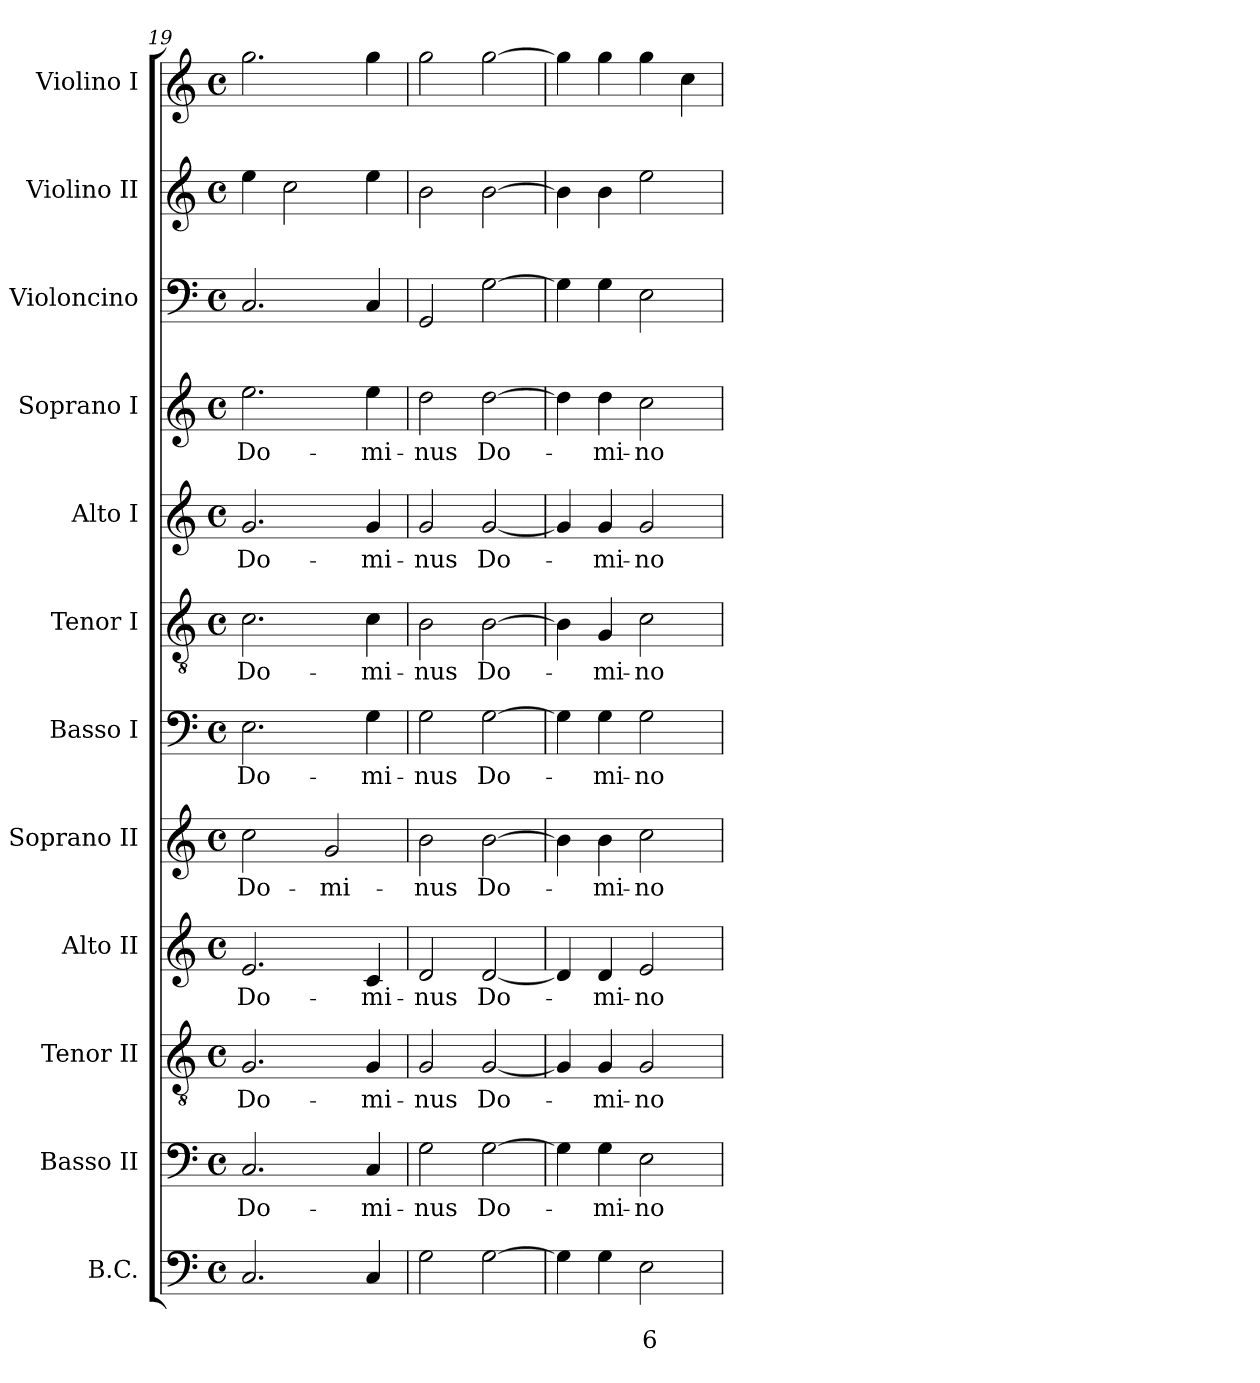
**kern	**text	**text	**kern	**text	**kern	**text	**kern	**text	**kern	**text	**kern	**text	**kern	**text	**kern	**text	**kern	**text	**kern	**kern	**kern
*part12	*part12	*part12	*part11	*part11	*part10	*part10	*part9	*part9	*part8	*part8	*part7	*part7	*part6	*part6	*part5	*part5	*part4	*part4	*part3	*part2	*part1
*staff12	*staff12	*staff12	*staff11	*staff11	*staff10	*staff10	*staff9	*staff9	*staff8	*staff8	*staff7	*staff7	*staff6	*staff6	*staff5	*staff5	*staff4	*staff4	*staff3	*staff2	*staff1
*I"B.C.	*	*	*I"Basso II	*	*I"Tenor II	*	*I"Alto II	*	*I"Soprano II	*	*I"Basso I	*	*I"Tenor I	*	*I"Alto I	*	*I"Soprano I	*	*I"Violoncino	*I"Violino II	*I"Violino I
*I'BC	*	*	*I'B 2	*	*I'T 2	*	*I'A 2	*	*I'S 2	*	*I'B 1	*	*I'T 1	*	*I'A 1	*	*I'S 1	*	*I'Vc.	*I'Vln. II	*I'Vln. I
*clefF4	*	*	*clefF4	*	*clefGv2	*	*clefG2	*	*clefG2	*	*clefF4	*	*clefGv2	*	*clefG2	*	*clefG2	*	*clefF4	*clefG2	*clefG2
*k[]	*	*	*k[]	*	*k[]	*	*k[]	*	*k[]	*	*k[]	*	*k[]	*	*k[]	*	*k[]	*	*k[]	*k[]	*k[]
*C:	*	*	*C:	*	*C:	*	*C:	*	*C:	*	*C:	*	*C:	*	*C:	*	*C:	*	*C:	*C:	*C:
*M4/4	*	*	*M4/4	*	*M4/4	*	*M4/4	*	*M4/4	*	*M4/4	*	*M4/4	*	*M4/4	*	*M4/4	*	*M4/4	*M4/4	*M4/4
*met(c)	*	*	*met(c)	*	*met(c)	*	*met(c)	*	*met(c)	*	*met(c)	*	*met(c)	*	*met(c)	*	*met(c)	*	*met(c)	*met(c)	*met(c)
=19	=19	=19	=19	=19	=19	=19	=19	=19	=19	=19	=19	=19	=19	=19	=19	=19	=19	=19	=19	=19	=19
!	!	!	!	!LO:LY:b	!	!	!	!	!	!	!	!	!	!	!	!	!	!	!	!	!
!	!	!	!	!	!	!LO:LY:b	!	!	!	!	!	!	!	!	!	!	!	!	!	!	!
!	!	!	!	!	!	!	!	!LO:LY:b	!	!	!	!	!	!	!	!	!	!	!	!	!
!	!	!	!	!	!	!	!	!	!	!LO:LY:b	!	!	!	!	!	!	!	!	!	!	!
!	!	!	!	!	!	!	!	!	!	!	!	!LO:LY:b	!	!	!	!	!	!	!	!	!
!	!	!	!	!	!	!	!	!	!	!	!	!	!	!LO:LY:b	!	!	!	!	!	!	!
!	!	!	!	!	!	!	!	!	!	!	!	!	!	!	!	!LO:LY:b	!	!	!	!	!
!	!	!	!	!	!	!	!	!	!	!	!	!	!	!	!	!	!	!LO:LY:b	!	!	!
2.C/	.	.	2.C/	Do-	2.G/	Do-	2.e/	Do-	2cc\	Do-	2.E\	Do-	2.c\	Do-	2.g/	Do-	2.ee\	Do-	2.C/	4ee\	2.gg\
.	.	.	.	.	.	.	.	.	.	.	.	.	.	.	.	.	.	.	.	2cc\	.
!	!	!	!	!	!	!	!	!	!	!LO:LY:b	!	!	!	!	!	!	!	!	!	!	!
.	.	.	.	.	.	.	.	.	2g/	-mi-	.	.	.	.	.	.	.	.	.	.	.
!	!	!	!	!LO:LY:b	!	!	!	!	!	!	!	!	!	!	!	!	!	!	!	!	!
!	!	!	!	!	!	!LO:LY:b	!	!	!	!	!	!	!	!	!	!	!	!	!	!	!
!	!	!	!	!	!	!	!	!LO:LY:b	!	!	!	!	!	!	!	!	!	!	!	!	!
!	!	!	!	!	!	!	!	!	!	!	!	!LO:LY:b	!	!	!	!	!	!	!	!	!
!	!	!	!	!	!	!	!	!	!	!	!	!	!	!LO:LY:b	!	!	!	!	!	!	!
!	!	!	!	!	!	!	!	!	!	!	!	!	!	!	!	!LO:LY:b	!	!	!	!	!
!	!	!	!	!	!	!	!	!	!	!	!	!	!	!	!	!	!	!LO:LY:b	!	!	!
4C/	.	.	4C/	-mi-	4G/	-mi-	4c/	-mi-	.	.	4G\	-mi-	4c\	-mi-	4g/	-mi-	4ee\	-mi-	4C/	4ee\	4gg\
=20	=20	=20	=20	=20	=20	=20	=20	=20	=20	=20	=20	=20	=20	=20	=20	=20	=20	=20	=20	=20	=20
!	!	!	!	!LO:LY:b	!	!	!	!	!	!	!	!	!	!	!	!	!	!	!	!	!
!	!	!	!	!	!	!LO:LY:b	!	!	!	!	!	!	!	!	!	!	!	!	!	!	!
!	!	!	!	!	!	!	!	!LO:LY:b	!	!	!	!	!	!	!	!	!	!	!	!	!
!	!	!	!	!	!	!	!	!	!	!LO:LY:b	!	!	!	!	!	!	!	!	!	!	!
!	!	!	!	!	!	!	!	!	!	!	!	!LO:LY:b	!	!	!	!	!	!	!	!	!
!	!	!	!	!	!	!	!	!	!	!	!	!	!	!LO:LY:b	!	!	!	!	!	!	!
!	!	!	!	!	!	!	!	!	!	!	!	!	!	!	!	!LO:LY:b	!	!	!	!	!
!	!	!	!	!	!	!	!	!	!	!	!	!	!	!	!	!	!	!LO:LY:b	!	!	!
2G\	.	.	2G\	-nus	2G/	-nus	2d/	-nus	2b\	-nus	2G\	-nus	2B\	-nus	2g/	-nus	2dd\	-nus	2GG/	2b\	2gg\
!	!	!	!	!LO:LY:b	!	!	!	!	!	!	!	!	!	!	!	!	!	!	!	!	!
!	!	!	!	!	!	!LO:LY:b	!	!	!	!	!	!	!	!	!	!	!	!	!	!	!
!	!	!	!	!	!	!	!	!LO:LY:b	!	!	!	!	!	!	!	!	!	!	!	!	!
!	!	!	!	!	!	!	!	!	!	!LO:LY:b	!	!	!	!	!	!	!	!	!	!	!
!	!	!	!	!	!	!	!	!	!	!	!	!LO:LY:b	!	!	!	!	!	!	!	!	!
!	!	!	!	!	!	!	!	!	!	!	!	!	!	!LO:LY:b	!	!	!	!	!	!	!
!	!	!	!	!	!	!	!	!	!	!	!	!	!	!	!	!LO:LY:b	!	!	!	!	!
!	!	!	!	!	!	!	!	!	!	!	!	!	!	!	!	!	!	!LO:LY:b	!	!	!
[2G\	.	.	[2G\	Do-	[2G/	Do-	[2d/	Do-	[2b\	Do-	[2G\	Do-	[2B\	Do-	[2g/	Do-	[2dd\	Do-	[2G\	[2b\	[2gg\
=21	=21	=21	=21	=21	=21	=21	=21	=21	=21	=21	=21	=21	=21	=21	=21	=21	=21	=21	=21	=21	=21
4G\]	.	.	4G\]	.	4G/]	.	4d/]	.	4b\]	.	4G\]	.	4B\]	.	4g/]	.	4dd\]	.	4G\]	4b\]	4gg\]
!	!	!	!	!LO:LY:b	!	!	!	!	!	!	!	!	!	!	!	!	!	!	!	!	!
!	!	!	!	!	!	!LO:LY:b	!	!	!	!	!	!	!	!	!	!	!	!	!	!	!
!	!	!	!	!	!	!	!	!LO:LY:b	!	!	!	!	!	!	!	!	!	!	!	!	!
!	!	!	!	!	!	!	!	!	!	!LO:LY:b	!	!	!	!	!	!	!	!	!	!	!
!	!	!	!	!	!	!	!	!	!	!	!	!LO:LY:b	!	!	!	!	!	!	!	!	!
!	!	!	!	!	!	!	!	!	!	!	!	!	!	!LO:LY:b	!	!	!	!	!	!	!
!	!	!	!	!	!	!	!	!	!	!	!	!	!	!	!	!LO:LY:b	!	!	!	!	!
!	!	!	!	!	!	!	!	!	!	!	!	!	!	!	!	!	!	!LO:LY:b	!	!	!
4G\	.	.	4G\	-mi-	4G/	-mi-	4d/	-mi-	4b\	-mi-	4G\	-mi-	4G/	-mi-	4g/	-mi-	4dd\	-mi-	4G\	4b\	4gg\
!	!	!LO:LY:b	!	!	!	!	!	!	!	!	!	!	!	!	!	!	!	!	!	!	!
!	!	!	!	!LO:LY:b	!	!	!	!	!	!	!	!	!	!	!	!	!	!	!	!	!
!	!	!	!	!	!	!LO:LY:b	!	!	!	!	!	!	!	!	!	!	!	!	!	!	!
!	!	!	!	!	!	!	!	!LO:LY:b	!	!	!	!	!	!	!	!	!	!	!	!	!
!	!	!	!	!	!	!	!	!	!	!LO:LY:b	!	!	!	!	!	!	!	!	!	!	!
!	!	!	!	!	!	!	!	!	!	!	!	!LO:LY:b	!	!	!	!	!	!	!	!	!
!	!	!	!	!	!	!	!	!	!	!	!	!	!	!LO:LY:b	!	!	!	!	!	!	!
!	!	!	!	!	!	!	!	!	!	!	!	!	!	!	!	!LO:LY:b	!	!	!	!	!
!	!	!	!	!	!	!	!	!	!	!	!	!	!	!	!	!	!	!LO:LY:b	!	!	!
2E\	.	6	2E\	-no	2G/	-no	2e/	-no	2cc\	-no	2G\	-no	2c\	-no	2g/	-no	2cc\	-no	2E\	2ee\	4gg\
.	.	.	.	.	.	.	.	.	.	.	.	.	.	.	.	.	.	.	.	.	4cc\
=	=	=	=	=	=	=	=	=	=	=	=	=	=	=	=	=	=	=	=	=	=
*-	*-	*-	*-	*-	*-	*-	*-	*-	*-	*-	*-	*-	*-	*-	*-	*-	*-	*-	*-	*-	*-
